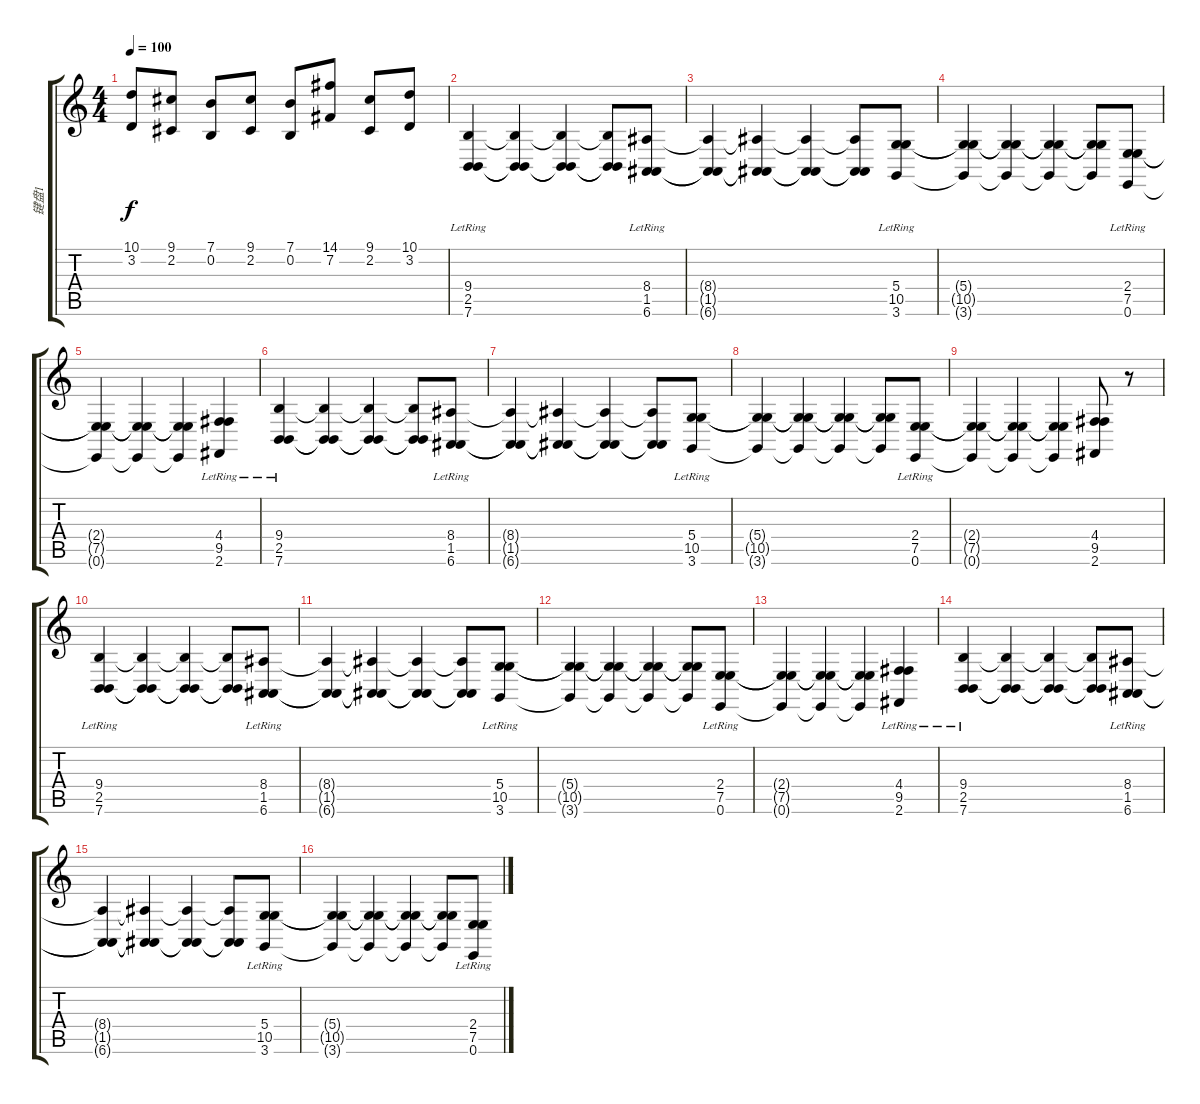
\track ("键盘1" "键盘1") {instrument synthvoice}
\staff {score tabs}
\tuning (E4 B3 G3 D3 A2 E2) {hide}
\ts (4 4)
\tempo 100
\clef g2
\ks c
(10.1 3.2).8{dy f} (9.1 2.2).8 (7.1 0.2).8 (9.1 2.2).8 (7.1 0.2).8 (14.1 7.2).8 (9.1 2.2).8 (10.1 3.2).8 |
(9.4{lr} 2.5{lr} 7.6{lr}).4{volume 16 instrument stringensemble1} (9.4{t} 2.5{t} 7.6{t}).4 (9.4{t} 2.5{t} 7.6{t}).4 (9.4{t} 2.5{t} 7.6{t}).8 (8.4{lr} 1.5{lr} 6.6{lr}).8 |
(8.4{t} 1.5{t} 6.6{t}).4 (8.4{t} 1.5{t} 6.6{t}).4 (8.4{t} 1.5{t} 6.6{t}).4 (8.4{t} 1.5{t} 6.6{t}).8 (5.4{lr} 10.5{lr} 3.6{lr}).8 |
(5.4{t} 10.5{t} 3.6{t}).4 (5.4{t} 10.5{t} 3.6{t}).4 (5.4{t} 10.5{t} 3.6{t}).4 (5.4{t} 10.5{t} 3.6{t}).8 (2.4{lr} 7.5 0.6).8 |
(2.4{t} 7.5{t} 0.6{t}).4 (2.4{t} 7.5{t} 0.6{t}).4 (2.4{t} 7.5{t} 0.6{t}).4 (4.4{lr} 9.5{lr} 2.6{lr}).4 |
(9.4{lr} 2.5{lr} 7.6{lr}).4 (9.4{t} 2.5{t} 7.6{t}).4 (9.4{t} 2.5{t} 7.6{t}).4 (9.4{t} 2.5{t} 7.6{t}).8 (8.4{lr} 1.5{lr} 6.6{lr}).8 |
(8.4{t} 1.5{t} 6.6{t}).4 (8.4{t} 1.5{t} 6.6{t}).4 (8.4{t} 1.5{t} 6.6{t}).4 (8.4{t} 1.5{t} 6.6{t}).8 (5.4{lr} 10.5{lr} 3.6{lr}).8 |
(5.4{t} 10.5{t} 3.6{t}).4 (5.4{t} 10.5{t} 3.6{t}).4 (5.4{t} 10.5{t} 3.6{t}).4 (5.4{t} 10.5{t} 3.6{t}).8 (2.4{lr} 7.5 0.6).8 |
(2.4{t} 7.5{t} 0.6{t}).4 (2.4{t} 7.5{t} 0.6{t}).4 (2.4{t} 7.5{t} 0.6{t}).4 (4.4 9.5 2.6).8 r.8 |
(9.4{lr} 2.5{lr} 7.6{lr}).4 (9.4{t} 2.5{t} 7.6{t}).4 (9.4{t} 2.5{t} 7.6{t}).4 (9.4{t} 2.5{t} 7.6{t}).8 (8.4{lr} 1.5{lr} 6.6{lr}).8 |
(8.4{t} 1.5{t} 6.6{t}).4 (8.4{t} 1.5{t} 6.6{t}).4 (8.4{t} 1.5{t} 6.6{t}).4 (8.4{t} 1.5{t} 6.6{t}).8 (5.4{lr} 10.5{lr} 3.6{lr}).8 |
(5.4{t} 10.5{t} 3.6{t}).4 (5.4{t} 10.5{t} 3.6{t}).4 (5.4{t} 10.5{t} 3.6{t}).4 (5.4{t} 10.5{t} 3.6{t}).8 (2.4{lr} 7.5 0.6).8 |
(2.4{t} 7.5{t} 0.6{t}).4 (2.4{t} 7.5{t} 0.6{t}).4 (2.4{t} 7.5{t} 0.6{t}).4 (4.4{lr} 9.5{lr} 2.6{lr}).4 |
(9.4{lr} 2.5{lr} 7.6{lr}).4 (9.4{t} 2.5{t} 7.6{t}).4 (9.4{t} 2.5{t} 7.6{t}).4 (9.4{t} 2.5{t} 7.6{t}).8 (8.4{lr} 1.5{lr} 6.6{lr}).8 |
(8.4{t} 1.5{t} 6.6{t}).4 (8.4{t} 1.5{t} 6.6{t}).4 (8.4{t} 1.5{t} 6.6{t}).4 (8.4{t} 1.5{t} 6.6{t}).8 (5.4{lr} 10.5{lr} 3.6{lr}).8 |
(5.4{t} 10.5{t} 3.6{t}).4 (5.4{t} 10.5{t} 3.6{t}).4 (5.4{t} 10.5{t} 3.6{t}).4 (5.4{t} 10.5{t} 3.6{t}).8 (2.4{lr} 7.5 0.6).8
